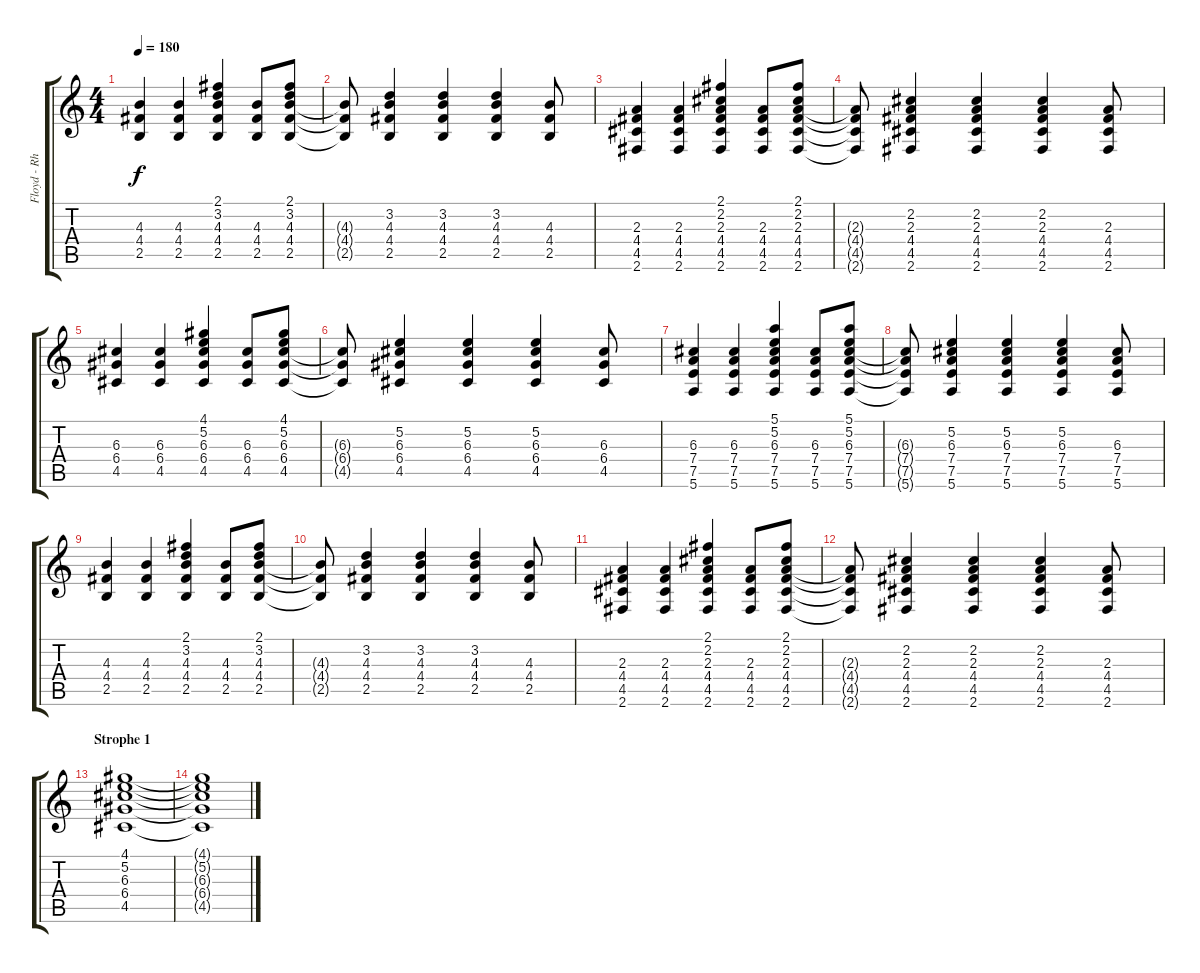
\track ("Floyd - Rhythm Guitar 2" "Floyd - Rh") {instrument distortionguitar}
\staff {score tabs}
\tuning (E4 B3 G3 D3 A2 E2) {hide}
\ts (4 4)
\tempo 180
\clef g2
\ks c
(4.3 4.4 2.5).4{dy f} (4.3 4.4 2.5).4 (2.1 3.2 4.3 4.4 2.5).4 (4.3 4.4 2.5).8 (2.1 3.2 4.3 4.4 2.5).8 |
(4.3{t} 4.4{t} 2.5{t}).8 (3.2 4.3 4.4 2.5).4 (3.2 4.3 4.4 2.5).4 (3.2 4.3 4.4 2.5).4 (4.3 4.4 2.5).8 |
(2.3 4.4 4.5 2.6).4 (2.3 4.4 4.5 2.6).4 (2.1 2.2 2.3 4.4 4.5 2.6).4 (2.3 4.4 4.5 2.6).8 (2.1 2.2 2.3 4.4 4.5 2.6).8 |
(2.3{t} 4.4{t} 4.5{t} 2.6{t}).8 (2.2 2.3 4.4 4.5 2.6).4 (2.2 2.3 4.4 4.5 2.6).4 (2.2 2.3 4.4 4.5 2.6).4 (2.3 4.4 4.5 2.6).8 |
(6.3 6.4 4.5).4 (6.3 6.4 4.5).4 (4.1 5.2 6.3 6.4 4.5).4 (6.3 6.4 4.5).8 (4.1 5.2 6.3 6.4 4.5).8 |
(6.3{t} 6.4{t} 4.5{t}).8 (5.2 6.3 6.4 4.5).4 (5.2 6.3 6.4 4.5).4 (5.2 6.3 6.4 4.5).4 (6.3 6.4 4.5).8 |
(6.3 7.4 7.5 5.6).4 (6.3 7.4 7.5 5.6).4 (5.1 5.2 6.3 7.4 7.5 5.6).4 (6.3 7.4 7.5 5.6).8 (5.1 5.2 6.3 7.4 7.5 5.6).8 |
(6.3{t} 7.4{t} 7.5{t} 5.6{t}).8 (5.2 6.3 7.4 7.5 5.6).4 (5.2 6.3 7.4 7.5 5.6).4 (5.2 6.3 7.4 7.5 5.6).4 (6.3 7.4 7.5 5.6).8 |
(4.3 4.4 2.5).4 (4.3 4.4 2.5).4 (2.1 3.2 4.3 4.4 2.5).4 (4.3 4.4 2.5).8 (2.1 3.2 4.3 4.4 2.5).8 |
(4.3{t} 4.4{t} 2.5{t}).8 (3.2 4.3 4.4 2.5).4 (3.2 4.3 4.4 2.5).4 (3.2 4.3 4.4 2.5).4 (4.3 4.4 2.5).8 |
(2.3 4.4 4.5 2.6).4 (2.3 4.4 4.5 2.6).4 (2.1 2.2 2.3 4.4 4.5 2.6).4 (2.3 4.4 4.5 2.6).8 (2.1 2.2 2.3 4.4 4.5 2.6).8 |
(2.3{t} 4.4{t} 4.5{t} 2.6{t}).8 (2.2 2.3 4.4 4.5 2.6).4 (2.2 2.3 4.4 4.5 2.6).4 (2.2 2.3 4.4 4.5 2.6).4 (2.3 4.4 4.5 2.6).8 |
\section ("" "Strophe 1")
(4.1 5.2 6.3 6.4 4.5).1 |
(4.1{t} 5.2{t} 6.3{t} 6.4{t} 4.5{t}).1
